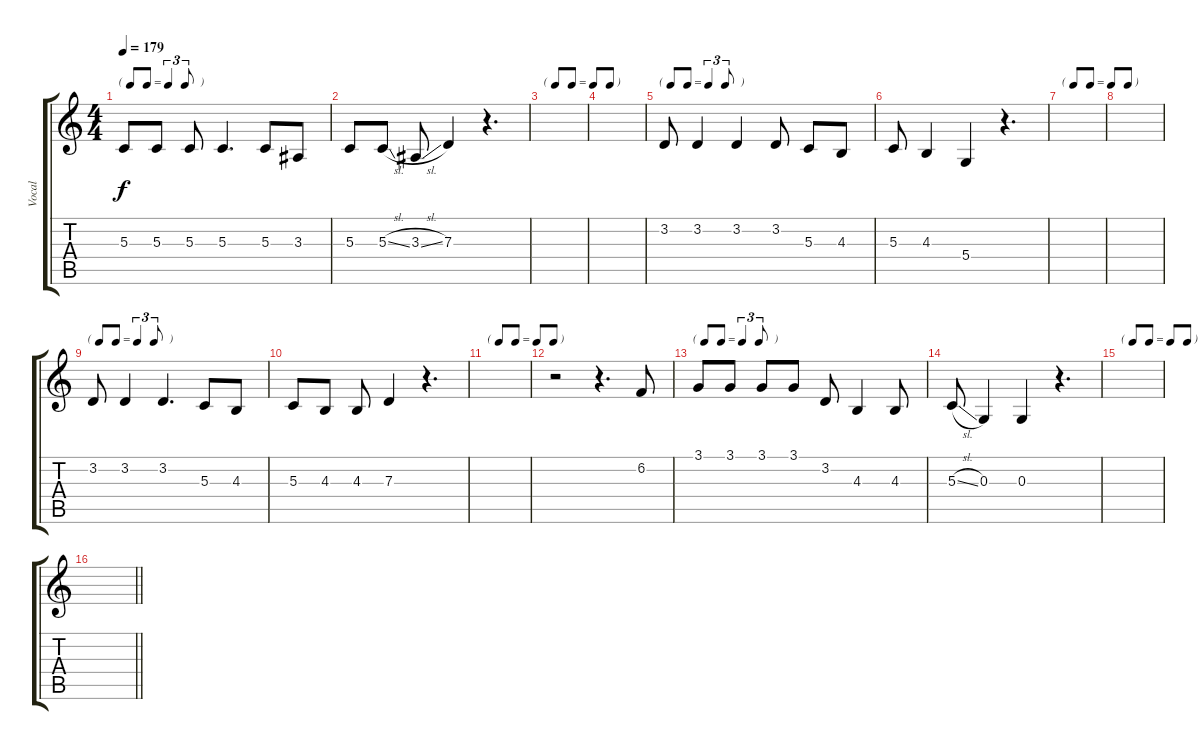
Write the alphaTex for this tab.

\track ("Vocal" "Vocal") {instrument lead5charang}
\staff {score tabs}
\tuning (E4 B3 G3 D3 A2 E2) {hide}
\ts (4 4)
\tf triplet8th
\tempo 179
\clef g2
\ks c
5.3.8{dy f} 5.3.8 5.3.8 5.3.4{d} 5.3.8 3.3.8 |
5.3.8 5.3{sl}.8 3.3{sl}.8 7.3.4 r.4{d} |
\tf none
|
|
\tf triplet8th
3.2.8 3.2.4 3.2.4 3.2.8 5.3.8 4.3.8 |
5.3.8 4.3.4 5.4.4 r.4{d} |
\tf none
|
|
\tf triplet8th
3.2.8 3.2.4 3.2.4{d} 5.3.8 4.3.8 |
5.3.8 4.3.8 4.3.8 7.3.4 r.4{d} |
\tf none
|
r.2 r.4{d} 6.2.8 |
\tf triplet8th
3.1.8 3.1.8 3.1.8 3.1.8 3.2.8 4.3.4 4.3.8 |
5.3{sl}.8 0.3.4 0.3.4 r.4{d} |
\tf none
|
\barLineRight lightlight
